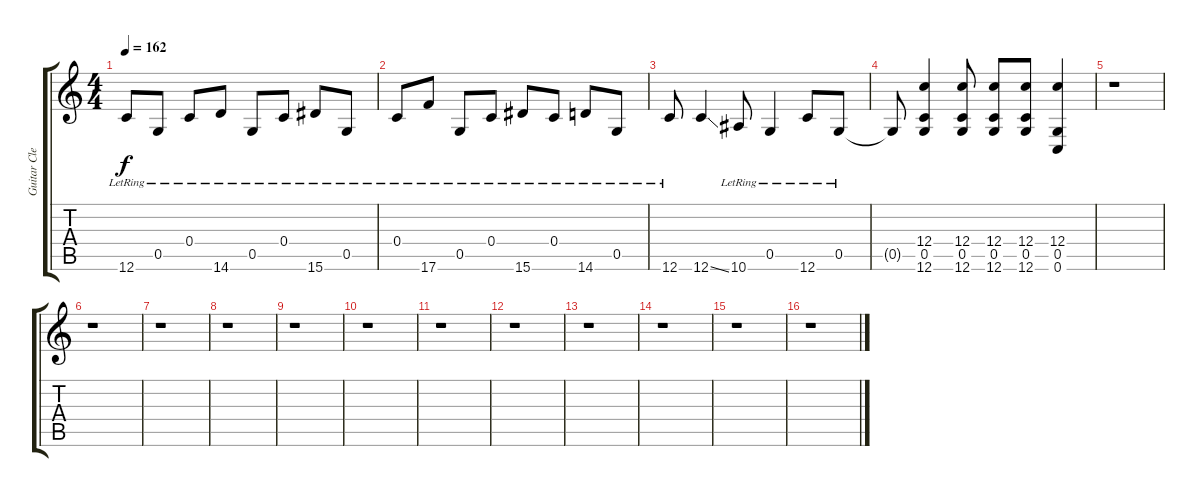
\track ("Guitar Clean" "Guitar Cle") {instrument electricguitarclean}
\staff {score tabs}
\tuning (D4 A3 F3 C3 G2 C2) {hide}
\ts (4 4)
\tempo 162
\clef g2
\ks c
12.6{lr}.8{dy f} 0.5{lr}.8 0.4{lr}.8 14.6{lr}.8 0.5{lr}.8 0.4{lr}.8 15.6{lr}.8 0.5{lr}.8 |
0.4{lr}.8 17.6{lr}.8 0.5{lr}.8 0.4{lr}.8 15.6{lr}.8 0.4{lr}.8 14.6{lr}.8 0.5{lr}.8 |
12.6{lr}.8 12.6{ss}.4 10.6{lr}.8 0.5{lr}.4 12.6{lr}.8 0.5{lr}.8 |
0.5{t}.8 (12.4 0.5 12.6).4 (12.4 0.5 12.6).8 (12.4 0.5 12.6).8 (12.4 0.5 12.6).8 (12.4 0.5 0.6).4 |
r.1 |
r.1 |
r.1 |
r.1 |
r.1 |
r.1 |
r.1 |
r.1 |
r.1 |
r.1 |
r.1 |
r.1
